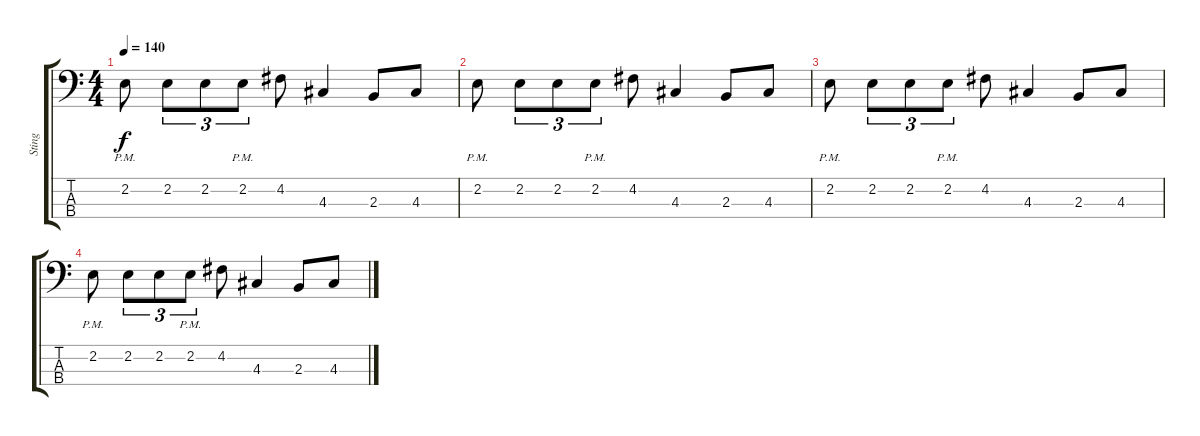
\track ("Sting" "Sting") {instrument fretlessbass}
\staff {score tabs}
\tuning (G2 D2 A1 E1) {hide}
\ts (4 4)
\tempo 140
\clef f4
\ks c
2.2{pm}.8{dy f} 2.2.8{tu (3 2)} 2.2.8{tu (3 2)} 2.2{pm}.8{tu (3 2)} 4.2.8 4.3.4 2.3.8 4.3.8 |
2.2{pm}.8 2.2.8{tu (3 2)} 2.2.8{tu (3 2)} 2.2{pm}.8{tu (3 2)} 4.2.8 4.3.4 2.3.8 4.3.8 |
2.2{pm}.8 2.2.8{tu (3 2)} 2.2.8{tu (3 2)} 2.2{pm}.8{tu (3 2)} 4.2.8 4.3.4 2.3.8 4.3.8 |
2.2{pm}.8 2.2.8{tu (3 2)} 2.2.8{tu (3 2)} 2.2{pm}.8{tu (3 2)} 4.2.8 4.3.4 2.3.8 4.3.8
